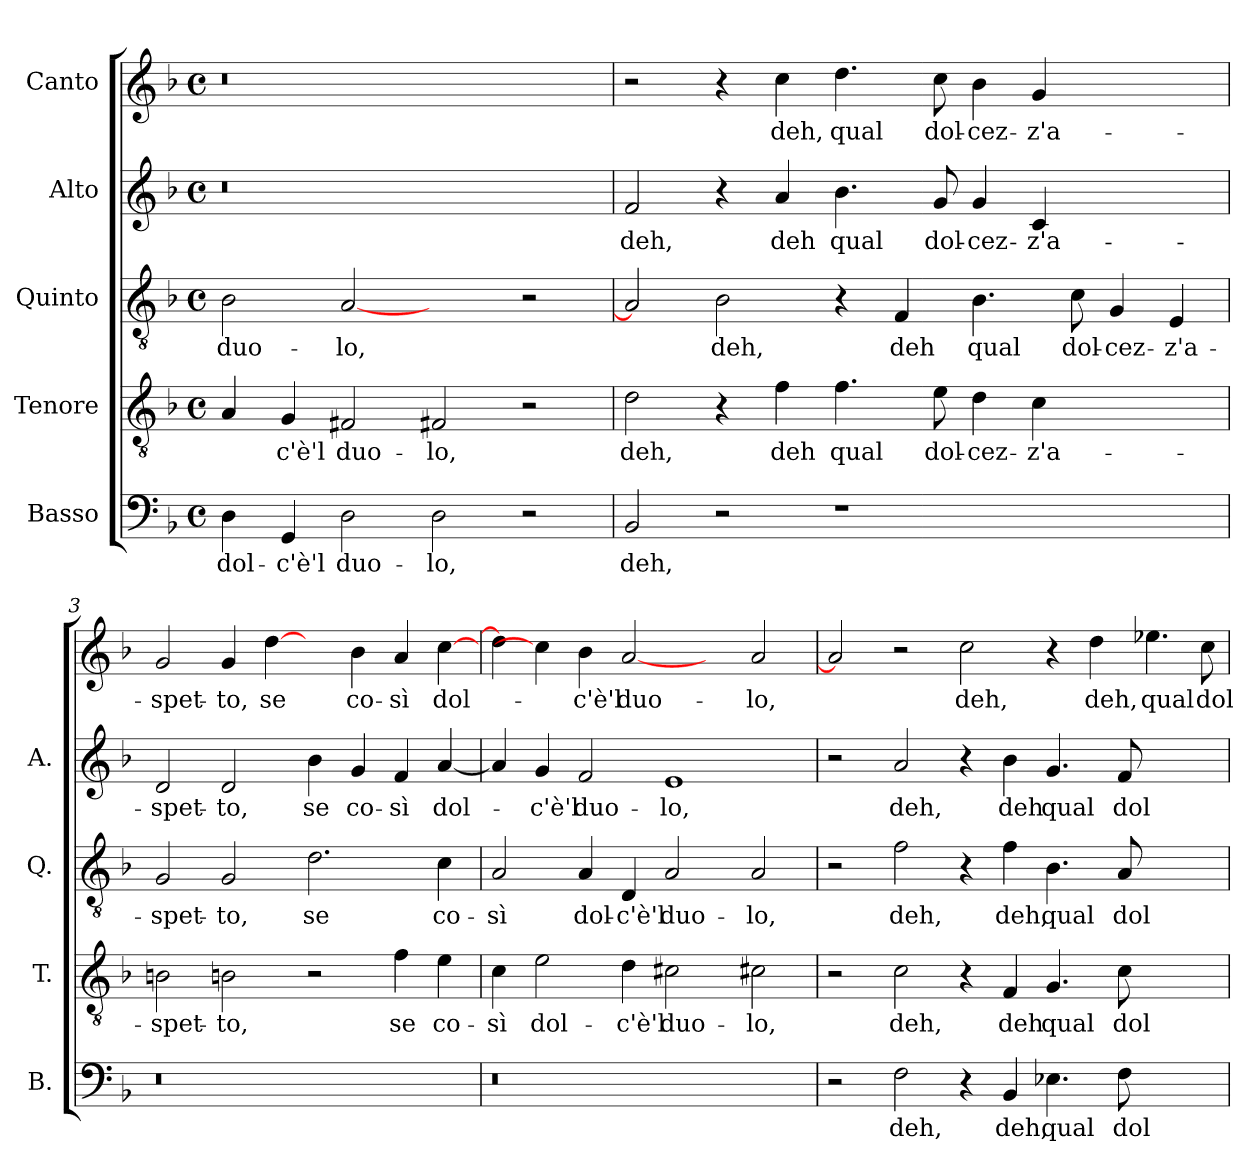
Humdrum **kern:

**kern	**text	**kern	**text	**kern	**text	**kern	**text	**kern	**text
*part5	*part5	*part4	*part4	*part3	*part3	*part2	*part2	*part1	*part1
*staff5	*staff5	*staff4	*staff4	*staff3	*staff3	*staff2	*staff2	*staff1	*staff1
*I"Basso	*	*I"Tenore	*	*I"Quinto	*	*I"Alto	*	*I"Canto	*
*I'B.	*	*I'T.	*	*I'Q.	*	*I'A.	*	*	*
*clefF4	*	*clefGv2	*	*clefGv2	*	*clefG2	*	*clefG2	*
*k[b-]	*	*k[b-]	*	*k[b-]	*	*k[b-]	*	*k[b-]	*
*F:	*	*F:	*	*F:	*	*F:	*	*F:	*
*M4/4	*	*M4/4	*	*M4/4	*	*M4/4	*	*M4/4	*
*met(c)	*	*met(c)	*	*met(c)	*	*met(c)	*	*met(c)	*
=1	=1	=1	=1	=1	=1	=1	=1	=1	=1
!	!	!	!	!	!	!LO:N:vis=0	!	!LO:N:vis=0	!
4D\	dol-	4A/	.	2B-\	duo-	1r	.	1r	.
4GG/	-c'è'l	4G/	-c'è'l	.	.	.	.	.	.
2D\	duo-	2F#X/	duo-	[2A/	-lo,	.	.	.	.
2D\	-lo,	2F#X/	-lo,	2ryy	.	1ryy	.	1ryy	.
2r	.	2r	.	2r	.	.	.	.	.
=2	=2	=2	=2	=2	=2	=2	=2	=2	=2
2BB-/	deh,	2d\	deh,	2A/]	.	2f/	deh,	2r	.
2r	.	4r	.	2B-\	deh,	4r	.	4r	.
.	.	4f\	deh	.	.	4a/	deh	4cc\	deh,
1r	.	4.f\	qual	4r	.	4.b-\	qual	4.dd\	qual
.	.	.	.	4F/	deh	.	.	.	.
.	.	8e\	dol-	.	.	8g/	dol-	8cc\	dol-
.	.	4d\	-cez-	4.B-\	qual	4g/	-cez-	4b-\	-cez-
.	.	4c\	-z'a-	.	.	4c/	-z'a-	4g/	-z'a-
.	.	.	.	8c\	dol-	.	.	.	.
2ryy	.	2ryy	.	4G/	-cez-	2ryy	.	2ryy	.
.	.	.	.	4E/	-z'a-	.	.	.	.
=3	=3	=3	=3	=3	=3	=3	=3	=3	=3
!LO:N:vis=0	!	!	!	!	!	!	!	!	!
1r	.	2Bn\	-spet-	2G/	-spet-	2d/	-spet-	2g/	-spet-
.	.	2Bn\	-to,	2G/	-to,	2d/	-to,	4g/	-to,
.	.	.	.	.	.	.	.	[4dd\	se
1ryy	.	2r	.	2.d\	se	4b-\	se	4ryy	.
.	.	.	.	.	.	4g/	co-	4b-\	co-
.	.	4f\	se	.	.	4f/	-sì	4a/	-sì
.	.	4e\	co-	4c\	co-	[4a/	dol-	[4cc\	dol-
=4	=4	=4	=4	=4	=4	=4	=4	=4	=4
!LO:N:vis=0	!	!	!	!	!	!	!	!	!
1r	.	4c\	-sì	2A/	-sì	4a/]	.	4dd\]	.
.	.	2e\	dol-	.	.	4g/	-c'è'l	4cc\]	.
.	.	.	.	4A/	dol-	2f/	duo-	4b-\	-c'è'l
.	.	4d\	-c'è'l	4D/	-c'è'l	.	.	[2a/	duo-
1ryy	.	2c#X\	duo-	2A/	duo-	1e/	-lo,	.	.
.	.	.	.	.	.	.	.	4ryy	.
.	.	2c#X\	-lo,	2A/	-lo,	.	.	2a/	-lo,
=5	=5	=5	=5	=5	=5	=5	=5	=5	=5
2r	.	2r	.	2r	.	2r	.	2a/]	.
2F\	deh,	2c\	deh,	2f\	deh,	2a/	deh,	2r	.
4r	.	4r	.	4r	.	4r	.	2cc\	deh,
4BB-/	deh,	4F/	deh	4f\	deh,	4b-\	deh	.	.
4.E-X\	qual	4.G/	qual	4.B-\	qual	4.g/	qual	4r	.
.	.	.	.	.	.	.	.	4dd\	deh,
8F\	dol-	8c\	dol-	8A/	dol-	8f/	dol-	.	.
2ryy	.	2ryy	.	2ryy	.	2ryy	.	4.ee-X\	qual
.	.	.	.	.	.	.	.	8cc\	dol-
=	=	=	=	=	=	=	=	=	=
*-	*-	*-	*-	*-	*-	*-	*-	*-	*-
